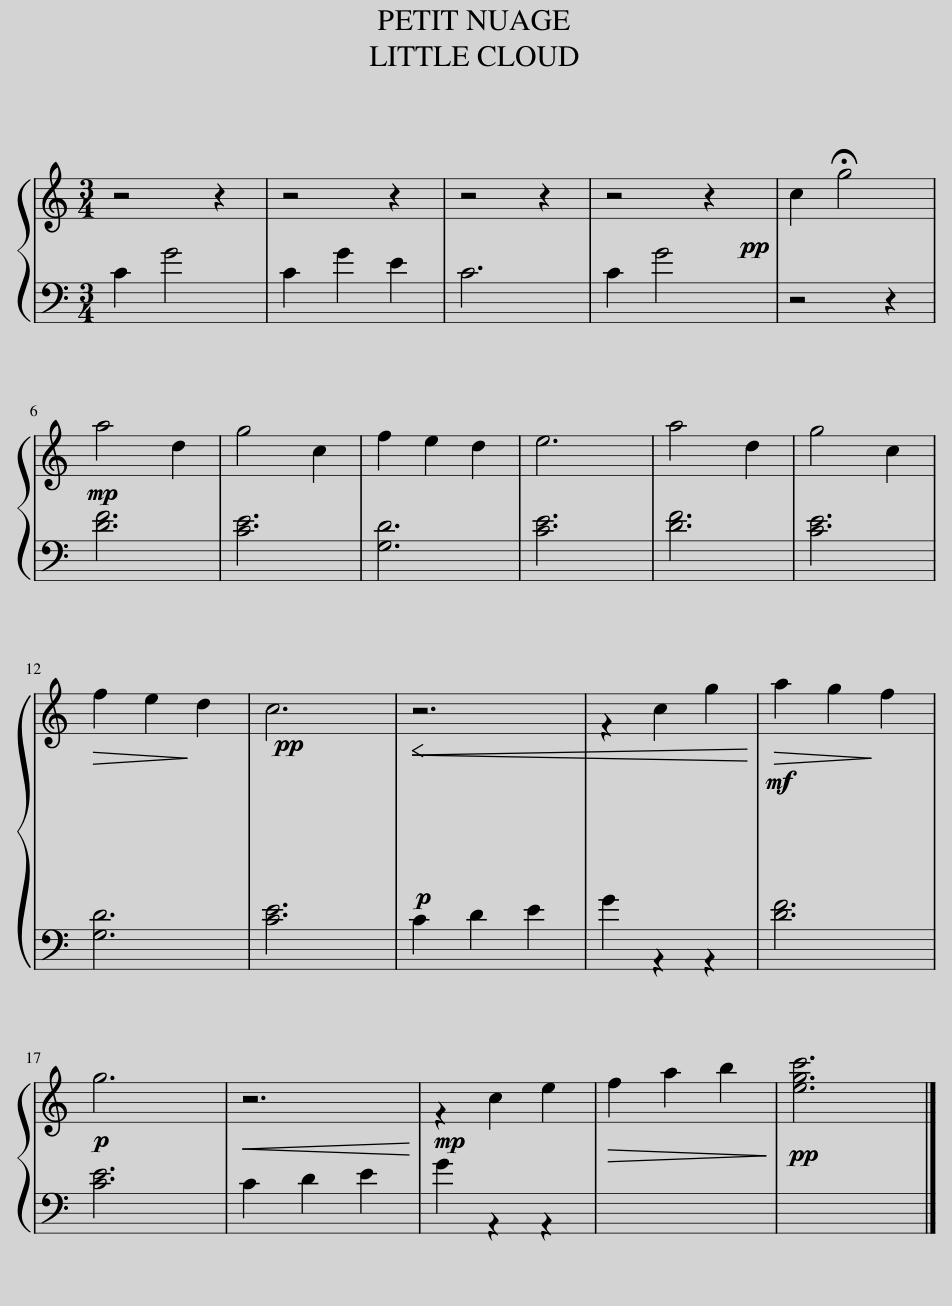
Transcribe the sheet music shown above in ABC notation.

X:1
%%score { 1 | 2 }
L:1/8
M:3/4
I:linebreak $
K:C
V:1 treble
V:2 bass
V:1
 z4 z2 | z4 z2 | z4 z2 | z4 z2!pp! | c2 !fermata!g4 |$ %5
!mp! a4 d2 | g4 c2 | f2 e2 d2 | e6 | a4 d2 | %10
 g4 c2 |$!>(! f2 e2!>)! d2 |!pp! c6 |!<(!!<(! z6!<)! | z2 c2 g2!<)! | %15
!>(! a2 g2!>)! f2 |$!p! g6 | z6 |!mp! z2 c2 e2 |!>(! f2 a2 b2!>)! | %20
!pp! [egc']6 |] %21
V:2
 C2 G4 | C2 G2 E2 | C6 | C2 G4 | z4 z2 |$ %5
 [DF]6 | [CE]6 | [G,D]6 | [CE]6 | [DF]6 | %10
 [CE]6 |$ [G,D]6 | [CE]6 |!p! C2 D2 E2 | G2 z2 z2 | %15
!mf! [DF]6 |$ [CE]6 |!<(! C2 D2 E2!<)! | G2 z2 z2 | x6 | %20
 x6 |] %21
